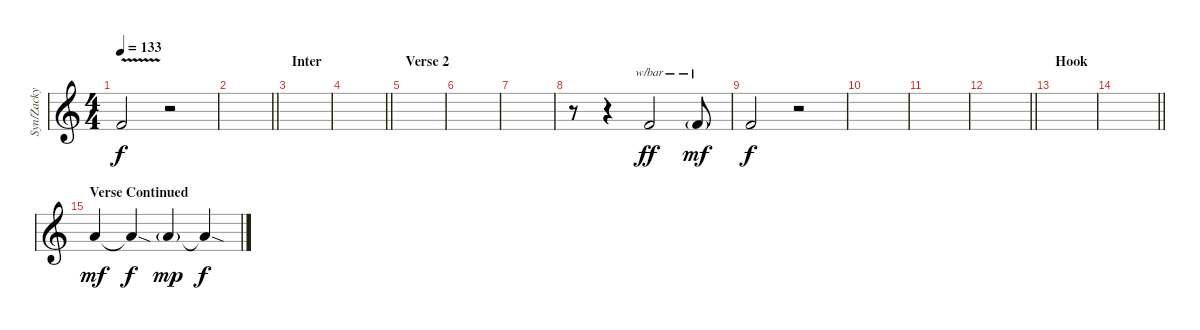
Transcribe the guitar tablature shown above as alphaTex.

\track ("Syn/Zacky [Backup Vocals]" "Syn/Zacky ") {instrument harmonica}
\staff {score}
\tuning (E4 B3 G3 D3 A2 E2) {hide}
\ts (4 4)
\tempo 133
\clef g2
\ks c
1.1{v t}.2{dy f} r.2 |
\barLineRight lightlight
|
\section ("" "Inter")
|
\barLineRight lightlight
|
\section ("" "Verse 2")
|
|
|
r.8 r.4 1.1.2{tbe (custom default 0 0 16 0 27 0 60 -6) dy ff} 1.1{g}.8{tbe (custom default 0 0 16 0 27 0 60 -6) dy mf balance 15} |
1.1{t}.2{dy f} r.2 |
|
|
\barLineRight lightlight
|
\section ("" "Hook")
|
\barLineRight lightlight
|
\section ("" "Verse Continued")
5.1.4{dy mf balance 8} 5.1{sod t}.4{dy f} 5.1{g}.4{dy mp} 5.1{sod t}.4{dy f}
